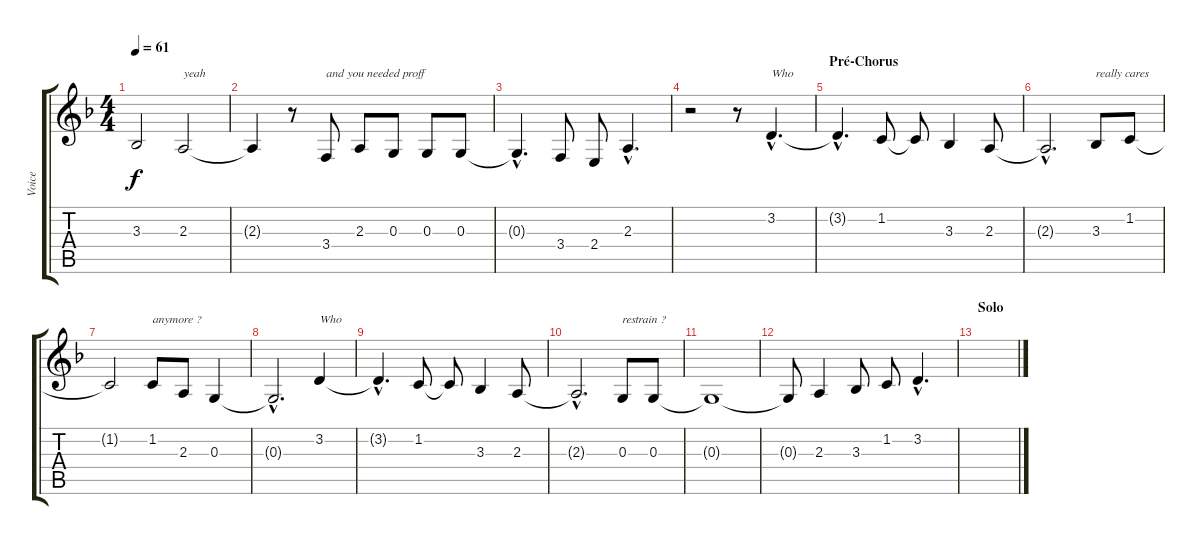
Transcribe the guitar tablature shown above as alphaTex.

\track ("Voice" "Voice") {instrument violin}
\staff {score tabs}
\tuning (E4 B3 G3 D3 A2 E2) {hide}
\ts (4 4)
\tempo 61
\clef g2
\ks f
3.3{t}.2{dy f} 2.3.2{txt "yeah"} |
2.3{t}.4 r.8 3.4.8{txt "and you needed proff"} 2.3.8 0.3.8 0.3.8 0.3.8 |
0.3{hac t}.4{d} 3.4.8 2.4.8 2.3{hac}.4{d} |
r.2 r.8 3.2{hac}.4{d txt "Who"} |
\section ("" "Pré-Chorus")
3.2{hac t}.4{d} 1.2.8 1.2{t}.8 3.3.4 2.3.8 |
2.3{hac t}.2{d} 3.3.8{txt "really cares"} 1.2.8 |
1.2{t}.2 1.2.8{txt "anymore ?"} 2.3.8 0.3.4 |
0.3{hac t}.2{d} 3.2.4{txt "Who"} |
3.2{hac t}.4{d} 1.2.8 1.2{t}.8 3.3.4 2.3.8 |
2.3{hac t}.2{d} 0.3.8{txt "restrain ?"} 0.3.8 |
0.3{t}.1 |
0.3{t}.8 2.3.4 3.3.8 1.2.8 3.2{hac}.4{d} |
\section ("" "Solo")
